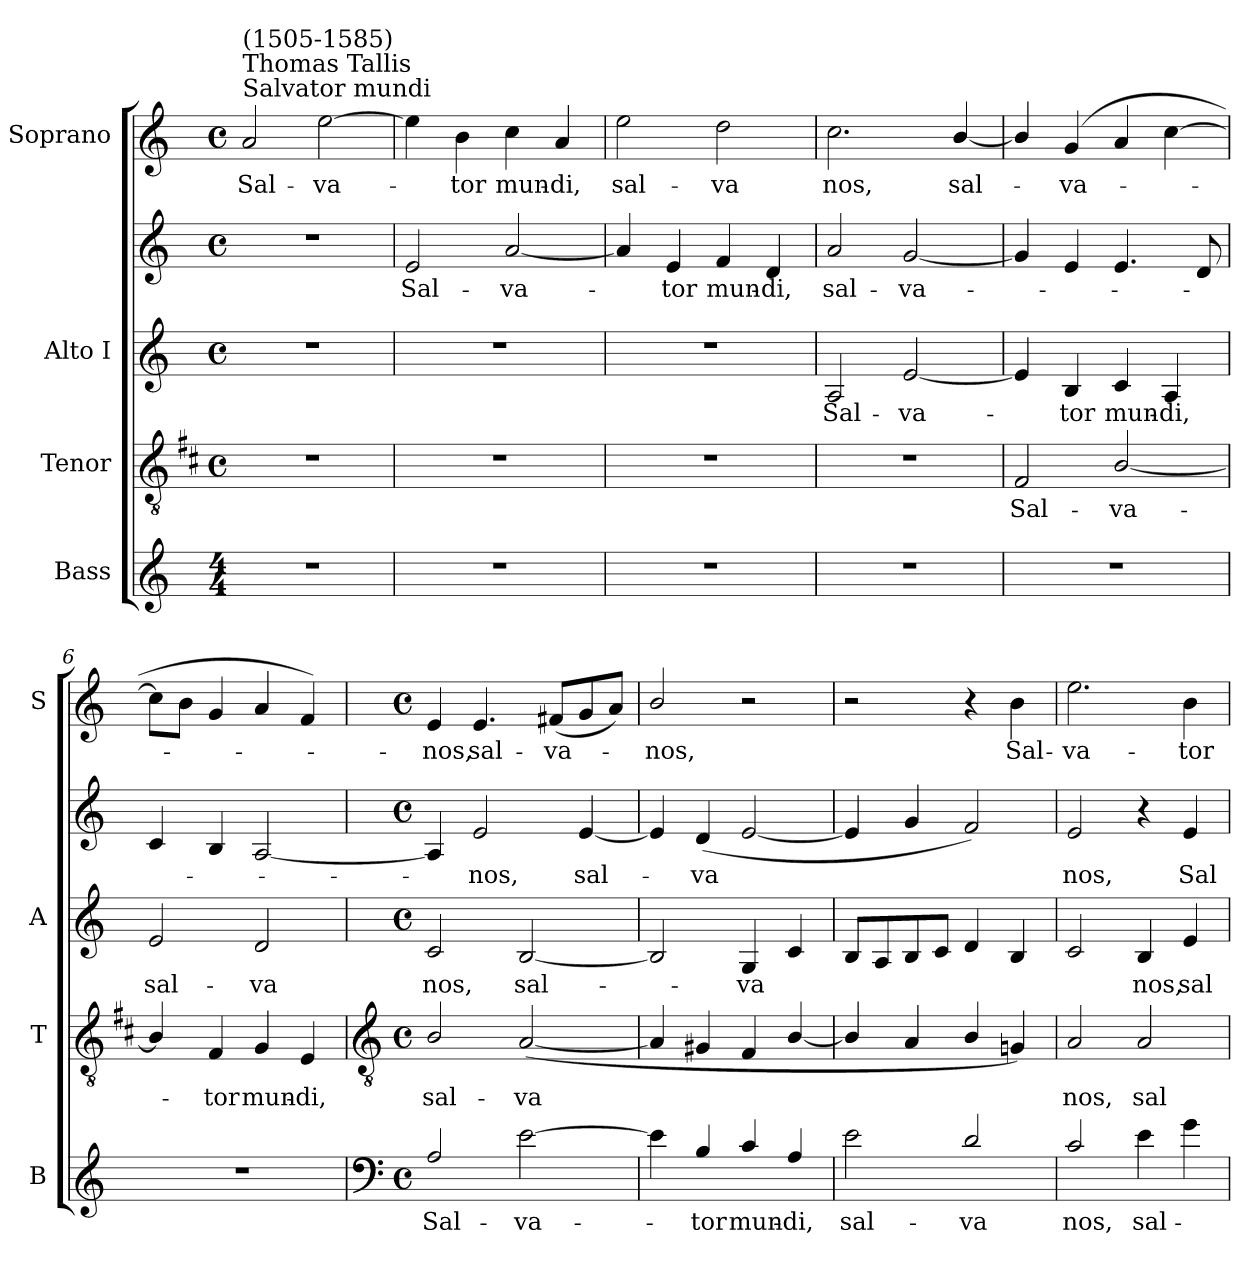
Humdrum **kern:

**kern	**text	**kern	**text	**kern	**text	**kern	**text	**kern	**text
*part4	*part4	*part3	*part3	*part2	*part2	*part2	*part2	*part1	*part1
*staff5	*staff5	*staff4	*staff4	*staff3	*staff3	*staff2	*staff2	*staff1	*staff1
*I"Bass	*	*I"Tenor	*	*I"Alto I	*	*	*	*I"Soprano	*
*I'B	*	*I'T	*	*I'A	*	*	*	*I'S	*
*clefG2	*	*clefGv2	*	*clefG2	*	*clefG2	*	*clefG2	*
*ITrd7c12	*	*ITrd1c2	*	*	*	*	*	*	*
*k[]	*	*k[]	*	*k[]	*	*k[]	*	*k[]	*
*M4/4	*	*M4/4	*	*M4/4	*	*M4/4	*	*M4/4	*
*	*	*met(c)	*	*met(c)	*	*met(c)	*	*met(c)	*
*MM80	*	*MM80	*	*MM80	*	*MM80	*	*MM80	*
=1	=1	=1	=1	=1	=1	=1	=1	=1	=1
!	!	!	!	!	!	!	!	!LO:TX:a:t=Salvator mundi	!
!	!	!	!	!	!	!	!	!LO:TX:a:t=Thomas Tallis	!
!	!	!	!	!	!	!	!	!LO:TX:a:t=(1505-1585)	!
!	!	!	!	!	!	!	!	!	!LO:LY:b
1r	.	1r	.	1r	.	1r	.	2a/	Sal-
!	!	!	!	!	!	!	!	!	!LO:LY:b
.	.	.	.	.	.	.	.	[2ee\	-va-
=2	=2	=2	=2	=2	=2	=2	=2	=2	=2
!	!	!	!	!	!	!	!LO:LY:b	!	!
1r	.	1r	.	1r	.	2e/	Sal-	4ee\]	.
!	!	!	!	!	!	!	!	!	!LO:LY:b
.	.	.	.	.	.	.	.	4b\	tor
!	!	!	!	!	!	!	!LO:LY:b	!	!LO:LY:b
.	.	.	.	.	.	[2a/	-va-	4cc\	mun-
!	!	!	!	!	!	!	!	!	!LO:LY:b
.	.	.	.	.	.	.	.	4a/	-di,
=3	=3	=3	=3	=3	=3	=3	=3	=3	=3
!	!	!	!	!	!	!	!	!	!LO:LY:b
1r	.	1r	.	1r	.	4a/]	.	2ee\	sal-
!	!	!	!	!	!	!	!LO:LY:b	!	!
.	.	.	.	.	.	4e/	tor	.	.
!	!	!	!	!	!	!	!LO:LY:b	!	!LO:LY:b
.	.	.	.	.	.	4f/	mun-	2dd\	-va
!	!	!	!	!	!	!	!LO:LY:b	!	!
.	.	.	.	.	.	4d/	-di,	.	.
=4	=4	=4	=4	=4	=4	=4	=4	=4	=4
!	!	!	!	!	!LO:LY:b	!	!LO:LY:b	!	!LO:LY:b
1r	.	1r	.	2A/	Sal-	2a/	sal-	2.cc\	nos,
!	!	!	!	!	!LO:LY:b	!	!LO:LY:b	!	!
.	.	.	.	[2e/	-va-	[2g/	-va-	.	.
!	!	!	!	!	!	!	!	!	!LO:LY:b
.	.	.	.	.	.	.	.	[4b/	sal-
=5	=5	=5	=5	=5	=5	=5	=5	=5	=5
!	!	!	!LO:LY:b	!	!	!	!	!	!
1r	.	2E/	Sal-	4e/]	.	4g/]	.	4b/]	.
!	!	!	!	!	!LO:LY:b	!	!	!	!LO:LY:b
.	.	.	.	4B/	tor	4e/	.	(<4g/	va-
!	!	!	!LO:LY:b	!	!LO:LY:b	!	!	!	!
.	.	[2A/	-va-	4c/	mun-	4.e/	.	4a/	.
!	!	!	!	!	!LO:LY:b	!	!	!	!
.	.	.	.	4A/	-di,	.	.	[4cc\	.
.	.	.	.	.	.	8d/	.	.	.
=6	=6	=6	=6	=6	=6	=6	=6	=6	=6
!	!	!	!	!	!LO:LY:b	!	!	!	!
1r	.	4A/]	.	2e/	sal-	4c/	.	8cc\L]	.
.	.	.	.	.	.	.	.	8b\J	.
!	!	!	!LO:LY:b	!	!	!	!	!	!
.	.	4E/	tor	.	.	4B/	.	4g/	.
!	!	!	!LO:LY:b	!	!LO:LY:b	!	!	!	!
.	.	4F/	mun-	2d/	-va	[2A/	.	4a/	.
!	!	!	!LO:LY:b	!	!	!	!	!	!
.	.	4D/	-di,	.	.	.	.	4f/)	.
!!LO:LB:g=z
=7	=7	=7	=7	=7	=7	=7	=7	=7	=7
*clefF4	*	*clefGv2	*	*	*	*	*	*	*
*M4/4	*	*M4/4	*	*M4/4	*	*M4/4	*	*M4/4	*
*met(c)	*	*met(c)	*	*met(c)	*	*met(c)	*	*met(c)	*
!	!LO:LY:b	!	!LO:LY:b	!	!LO:LY:b	!	!	!	!LO:LY:b
2AA/	Sal-	2A/	sal-	2c/	nos,	4A/]	.	4e/	nos,
!	!	!	!	!	!	!	!LO:LY:b	!	!LO:LY:b
.	.	.	.	.	.	2e/	nos,	4.e/	sal-
!	!LO:LY:b	!	!LO:LY:b	!	!LO:LY:b	!	!	!	!
[2E\	-va-	(<[2G/	-va	[2B/	sal-	.	.	.	.
!	!	!	!	!	!	!	!	!	!LO:LY:b
.	.	.	.	.	.	.	.	(<8f#X/L	-va-
!	!	!	!	!	!	!	!LO:LY:b	!	!
.	.	.	.	.	.	[4e/	sal-	8g/	.
.	.	.	.	.	.	.	.	8a/J)	.
=8	=8	=8	=8	=8	=8	=8	=8	=8	=8
!	!	!	!	!	!	!	!	!	!LO:LY:b
4E\]	.	4G/]	.	2B/]	.	4e/]	.	2b/	nos,
!	!LO:LY:b	!	!	!	!	!	!LO:LY:b	!	!
4BB/	tor	4F#X/	.	.	.	(<4d/	va	.	.
!	!LO:LY:b	!	!	!	!LO:LY:b	!	!	!	!
4C/	mun-	4E/	.	4G/	va	[2e/	.	2r	.
!	!LO:LY:b	!	!	!	!	!	!	!	!
4AA/	-di,	[4A/	.	4c/	.	.	.	.	.
=9	=9	=9	=9	=9	=9	=9	=9	=9	=9
!	!LO:LY:b	!	!	!	!	!	!	!	!
2E\	sal-	4A/]	.	8B/L	.	4e/]	.	2r	.
.	.	.	.	8A/	.	.	.	.	.
.	.	4G/	.	8B/	.	4g/	.	.	.
.	.	.	.	8c/J	.	.	.	.	.
!	!LO:LY:b	!	!	!	!	!	!	!	!
2D/	-va	4A/	.	4d/	.	2f/)	.	4r	.
!	!	!	!	!	!	!	!	!	!LO:LY:b
.	.	4Fn/)	.	4B/	.	.	.	4b\	Sal-
=10	=10	=10	=10	=10	=10	=10	=10	=10	=10
!	!LO:LY:b	!	!LO:LY:b	!	!	!	!LO:LY:b	!	!LO:LY:b
2C/	nos,	2G/	nos,	2c/	.	2e/	nos,	2.ee\	-va-
!	!LO:LY:b	!	!LO:LY:b	!	!LO:LY:b	!	!	!	!
4E\	sal-	2G/	sal-	4B/	-nos,	4r	.	.	.
!	!	!	!	!	!LO:LY:b	!	!LO:LY:b	!	!LO:LY:b
4G\	.	.	.	4e/	sal-	4e/	Sal-	4b\	-tor
=	=	=	=	=	=	=	=	=	=
*-	*-	*-	*-	*-	*-	*-	*-	*-	*-
